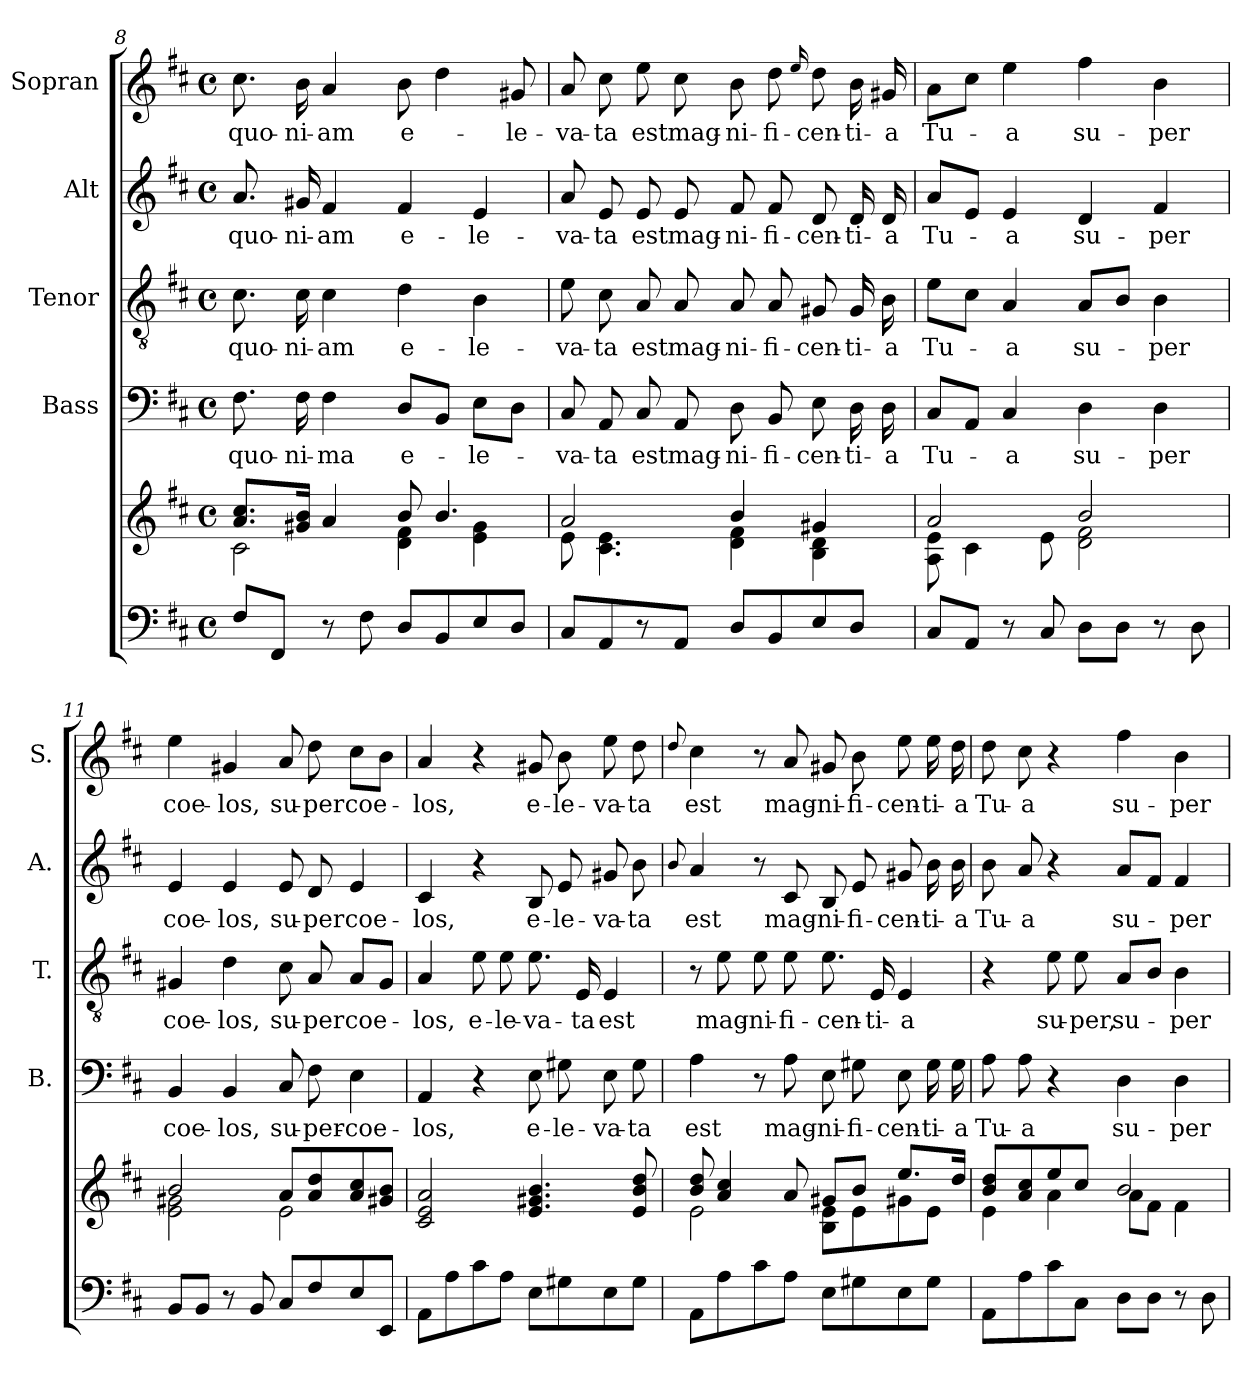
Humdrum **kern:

**kern	**kern	**kern	**text	**kern	**text	**kern	**text	**kern	**text
*part5	*part5	*part4	*part4	*part3	*part3	*part2	*part2	*part1	*part1
*staff6	*staff5	*staff4	*staff4	*staff3	*staff3	*staff2	*staff2	*staff1	*staff1
*	*	*I"Bass	*	*I"Tenor	*	*I"Alt	*	*I"Sopran	*
*	*	*I'B.	*	*I'T.	*	*I'A.	*	*I'S.	*
*clefF4	*clefG2	*clefF4	*	*clefGv2	*	*clefG2	*	*clefG2	*
*k[f#c#]	*k[f#c#]	*k[f#c#]	*	*k[f#c#]	*	*k[f#c#]	*	*k[f#c#]	*
*D:	*D:	*D:	*	*D:	*	*D:	*	*D:	*
*M4/4	*M4/4	*M4/4	*	*M4/4	*	*M4/4	*	*M4/4	*
*met(c)	*met(c)	*met(c)	*	*met(c)	*	*met(c)	*	*met(c)	*
=8	=8	=8	=8	=8	=8	=8	=8	=8	=8
*	*^	*	*	*	*	*	*	*	*
!	!	!	!	!LO:LY:b	!	!LO:LY:b	!	!LO:LY:b	!	!LO:LY:b
8F#/L	8.a/ 8.cc#/L	2c#\	8.F#\	quo-	8.c#\	quo-	8.a/	quo-	8.cc#\	quo-
8FF#/J	.	.	.	.	.	.	.	.	.	.
!	!	!	!	!LO:LY:b	!	!LO:LY:b	!	!LO:LY:b	!	!LO:LY:b
.	16g#X/ 16b/Jk	.	16F#\	-ni-	16c#\	-ni-	16g#X/	-ni-	16b\	-ni-
!	!	!	!	!LO:LY:b	!	!LO:LY:b	!	!LO:LY:b	!	!LO:LY:b
8r	4a/	.	4F#\	-ma	4c#\	-am	4f#/	-am	4a/	-am
8F#\	.	.	.	.	.	.	.	.	.	.
!	!	!	!	!LO:LY:b	!	!LO:LY:b	!	!LO:LY:b	!	!LO:LY:b
8D/L	8b/	4d\ 4f#\	8D/L	e-	4d\	e-	4f#/	e-	8b\	e-
8BB/	4.b/	.	8BB/J	.	.	.	.	.	4dd\	.
!	!	!	!	!LO:LY:b	!	!LO:LY:b	!	!LO:LY:b	!	!
8E/	.	4e\ 4g#\	8E\L	-le-	4B\	-le-	4e/	-le-	.	.
!	!	!	!	!	!	!	!	!	!	!LO:LY:b
8D/J	.	.	8D\J	.	.	.	.	.	8g#X/	-le-
=9	=9	=9	=9	=9	=9	=9	=9	=9	=9	=9
!	!	!	!	!LO:LY:b	!	!LO:LY:b	!	!LO:LY:b	!	!LO:LY:b
8C#/L	2a/	8e\	8C#/	-va-	8e\	-va-	8a/	-va-	8a/	-va-
!	!	!	!	!LO:LY:b	!	!LO:LY:b	!	!LO:LY:b	!	!LO:LY:b
8AA/	.	4.c#\ 4.e\	8AA/	-ta	8c#\	-ta	8e/	-ta	8cc#\	-ta
!	!	!	!	!LO:LY:b	!	!LO:LY:b	!	!LO:LY:b	!	!LO:LY:b
8r	.	.	8C#/	est	8A/	est	8e/	est	8ee\	est
!	!	!	!	!LO:LY:b	!	!LO:LY:b	!	!LO:LY:b	!	!LO:LY:b
8AA/J	.	.	8AA/	mag-	8A/	mag-	8e/	mag-	8cc#\	mag-
!	!	!	!	!LO:LY:b	!	!LO:LY:b	!	!LO:LY:b	!	!LO:LY:b
8D/L	4b/	4d\ 4f#\	8D\	-ni-	8A/	-ni-	8f#/	-ni-	8b\	-ni-
!	!	!	!	!LO:LY:b	!	!LO:LY:b	!	!LO:LY:b	!	!LO:LY:b
8BB/	.	.	8BB/	-fi-	8A/	-fi-	8f#/	-fi-	8dd\	-fi-
.	.	.	.	.	.	.	.	.	16qqee/	.
!	!	!	!	!LO:LY:b	!	!LO:LY:b	!	!LO:LY:b	!	!LO:LY:b
8E/	4g#X/	4B\ 4d\	8E\	-cen-	8G#X/	-cen-	8d/	-cen-	8dd\	-cen-
!	!	!	!	!LO:LY:b	!	!LO:LY:b	!	!LO:LY:b	!	!LO:LY:b
8D/J	.	.	16D\	-ti-	16G#/	-ti-	16d/	-ti-	16b\	-ti-
!	!	!	!	!LO:LY:b	!	!LO:LY:b	!	!LO:LY:b	!	!LO:LY:b
.	.	.	16D\	-a	16B\	-a	16d/	-a	16g#X/	-a
!!LO:LB:g=z
=10	=10	=10	=10	=10	=10	=10	=10	=10	=10	=10
!	!	!	!	!LO:LY:b	!	!LO:LY:b	!	!LO:LY:b	!	!LO:LY:b
8C#/L	2a/	8A\ 8e\	8C#/L	Tu-	8e\L	Tu-	8a/L	Tu-	8a\L	Tu-
8AA/J	.	4c#\	8AA/J	.	8c#\J	.	8e/J	.	8cc#\J	.
!	!	!	!	!LO:LY:b	!	!LO:LY:b	!	!LO:LY:b	!	!LO:LY:b
8r	.	.	4C#/	-a	4A/	-a	4e/	-a	4ee\	-a
8C#/	.	8e\	.	.	.	.	.	.	.	.
!	!	!	!	!LO:LY:b	!	!LO:LY:b	!	!LO:LY:b	!	!LO:LY:b
8D\L	2b/	2d\ 2f#\	4D\	su-	8A/L	su-	4d/	su-	4ff#\	su-
8D\J	.	.	.	.	8B/J	.	.	.	.	.
!	!	!	!	!LO:LY:b	!	!LO:LY:b	!	!LO:LY:b	!	!LO:LY:b
8r	.	.	4D\	-per	4B\	-per	4f#/	-per	4b\	-per
8D\	.	.	.	.	.	.	.	.	.	.
=11	=11	=11	=11	=11	=11	=11	=11	=11	=11	=11
!	!	!	!	!LO:LY:b	!	!LO:LY:b	!	!LO:LY:b	!	!LO:LY:b
8BB/L	2b/	2e\ 2g#X\	4BB/	coe-	4G#X/	coe-	4e/	coe-	4ee\	coe-
8BB/J	.	.	.	.	.	.	.	.	.	.
!	!	!	!	!LO:LY:b	!	!LO:LY:b	!	!LO:LY:b	!	!LO:LY:b
8r	.	.	4BB/	-los,	4d\	-los,	4e/	-los,	4g#X/	-los,
8BB/	.	.	.	.	.	.	.	.	.	.
!	!	!	!	!LO:LY:b	!	!LO:LY:b	!	!LO:LY:b	!	!LO:LY:b
8C#/L	8a/L	2e\	8C#/	su-	8c#\	su-	8e/	su-	8a/	su-
!	!	!	!	!LO:LY:b	!	!LO:LY:b	!	!LO:LY:b	!	!LO:LY:b
8F#/	8a/ 8dd/	.	8F#\	-per-	8A/	-per	8d/	-per	8dd\	-per
!	!	!	!	!LO:LY:b	!	!LO:LY:b	!	!LO:LY:b	!	!LO:LY:b
8E/	8a/ 8cc#/	.	4E\	-coe-	8A/L	coe-	4e/	coe-	8cc#\L	coe-
8EE/J	8g#X/ 8b/J	.	.	.	8G#/J	.	.	.	8b\J	.
*	*v	*v	*	*	*	*	*	*	*	*
=12	=12	=12	=12	=12	=12	=12	=12	=12	=12
!	!	!	!LO:LY:b	!	!LO:LY:b	!	!LO:LY:b	!	!LO:LY:b
8AA\L	2c#/ 2e/ 2a/	4AA/	-los,	4A/	-los,	4c#/	-los,	4a/	-los,
8A\	.	.	.	.	.	.	.	.	.
!	!	!	!	!	!LO:LY:b	!	!	!	!
8c#\	.	4r	.	8e\	e-	4r	.	4r	.
!	!	!	!	!	!LO:LY:b	!	!	!	!
8A\J	.	.	.	8e\	-le-	.	.	.	.
!	!	!	!LO:LY:b	!	!LO:LY:b	!	!LO:LY:b	!	!LO:LY:b
8E\L	4.e/ 4.g#X/ 4.b/	8E\	e-	8.e\	-va-	8B/	e-	8g#X/	e-
!	!	!	!LO:LY:b	!	!	!	!LO:LY:b	!	!LO:LY:b
8G#X\	.	8G#X\	-le-	.	.	8e/	-le-	8b\	-le-
!	!	!	!	!	!LO:LY:b	!	!	!	!
.	.	.	.	16E/	-ta	.	.	.	.
!	!	!	!LO:LY:b	!	!LO:LY:b	!	!LO:LY:b	!	!LO:LY:b
8E\	.	8E\	-va-	4E/	est	8g#X/	-va-	8ee\	-va-
!	!	!	!LO:LY:b	!	!	!	!LO:LY:b	!	!LO:LY:b
8G#\J	8e/ 8b/ 8dd/	8G#\	-ta	.	.	8b\	-ta	8dd\	-ta
!!LO:PB:g=z
=13	=13	=13	=13	=13	=13	=13	=13	=13	=13
.	.	.	.	.	.	8qqb/	.	8qqdd/	.
*	*^	*	*	*	*	*	*	*	*
!	!	!	!	!LO:LY:b	!	!	!	!LO:LY:b	!	!LO:LY:b
8AA\L	8b/ 8dd/	2e\	4A\	est	8r	.	4a/	est	4cc#\	est
!	!	!	!	!	!	!LO:LY:b	!	!	!	!
8A\	4a/ 4cc#/	.	.	.	8e\	mag-	.	.	.	.
!	!	!	!	!	!	!LO:LY:b	!	!	!	!
8c#\	.	.	8r	.	8e\	-ni-	8r	.	8r	.
!	!	!	!	!LO:LY:b	!	!LO:LY:b	!	!LO:LY:b	!	!LO:LY:b
8A\J	8a/	.	8A\	mag-	8e\	-fi-	8c#/	mag-	8a/	mag-
!	!	!	!	!LO:LY:b	!	!LO:LY:b	!	!LO:LY:b	!	!LO:LY:b
8E\L	8g#X/L	8B\ 8e\L	8E\	-ni-	8.e\	-cen-	8B/	-ni-	8g#X/	-ni-
!	!	!	!	!LO:LY:b	!	!	!	!LO:LY:b	!	!LO:LY:b
8G#X\	8b/J	8e\	8G#X\	-fi-	.	.	8e/	-fi-	8b\	-fi-
!	!	!	!	!	!	!LO:LY:b	!	!	!	!
.	.	.	.	.	16E/	-ti-	.	.	.	.
!	!	!	!	!LO:LY:b	!	!LO:LY:b	!	!LO:LY:b	!	!LO:LY:b
8E\	8.ee/L	8g#X\	8E\	-cen-	4E/	-a	8g#X/	-cen-	8ee\	-cen-
!	!	!	!	!LO:LY:b	!	!	!	!LO:LY:b	!	!LO:LY:b
8G#\J	.	8e\J	16G#\	-ti-	.	.	16b\	-ti-	16ee\	-ti-
!	!	!	!	!LO:LY:b	!	!	!	!LO:LY:b	!	!LO:LY:b
.	16dd/Jk	.	16G#\	-a	.	.	16b\	-a	16dd\	-a
=14	=14	=14	=14	=14	=14	=14	=14	=14	=14	=14
!	!	!	!	!LO:LY:b	!	!	!	!LO:LY:b	!	!LO:LY:b
8AA\L	8b/ 8dd/L	4e\	8A\	Tu-	4r	.	8b\	Tu-	8dd\	Tu-
!	!	!	!	!LO:LY:b	!	!	!	!LO:LY:b	!	!LO:LY:b
8A\	8a/ 8cc#/	.	8A\	-a	.	.	8a/	-a	8cc#\	-a
!	!	!	!	!	!	!LO:LY:b	!	!	!	!
8c#\	8ee/	4a\	4r	.	8e\	su-	4r	.	4r	.
!	!	!	!	!	!	!LO:LY:b	!	!	!	!
8C#\J	8cc#/J	.	.	.	8e\	-per,	.	.	.	.
!	!	!	!	!LO:LY:b	!	!LO:LY:b	!	!LO:LY:b	!	!LO:LY:b
8D\L	2b/	8a\L	4D\	su-	8A/L	su-	8a/L	su-	4ff#\	su-
8D\J	.	8f#\J	.	.	8B/J	.	8f#/J	.	.	.
!	!	!	!	!LO:LY:b	!	!LO:LY:b	!	!LO:LY:b	!	!LO:LY:b
8r	.	4f#\	4D\	-per	4B\	-per	4f#/	-per	4b\	-per
8D\	.	.	.	.	.	.	.	.	.	.
*	*v	*v	*	*	*	*	*	*	*	*
=	=	=	=	=	=	=	=	=	=
*-	*-	*-	*-	*-	*-	*-	*-	*-	*-
